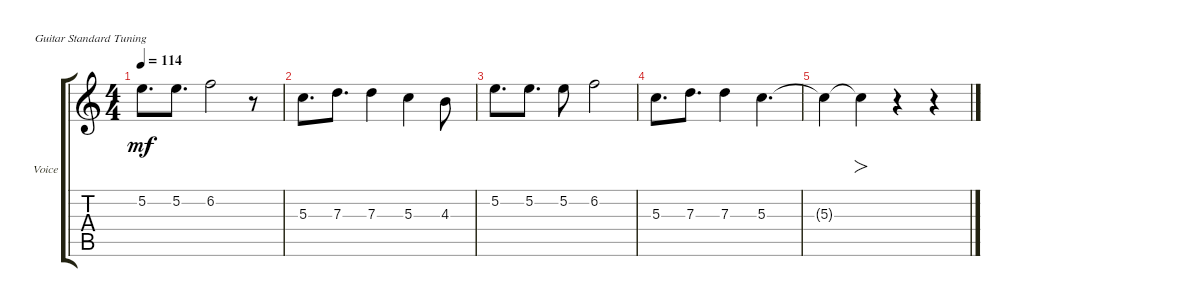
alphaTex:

\bracketExtendMode groupsimilarinstruments
\firstSystemTrackNameOrientation horizontal
\otherSystemsTrackNameOrientation horizontal
\track ("Voice" "Voice") {mute instrument acousticguitarsteel}
\staff {score tabs}
\tuning (E4 B3 G3 D3 A2 E2)
\ts (4 4)
\tempo 114
\clef g2
\scale
0.333333
\ks c
5.2.8{d dy mf} 5.2.8{d} 6.2.2 r.8 |
5.3.8{d} 7.3.8{d} 7.3.4 5.3.4 4.3.8 |
5.2.8{d} 5.2.8{d} 5.2.8 6.2.2 |
5.3.8{d} 7.3.8{d} 7.3.4 5.3.4{d} |
5.3{t}.4 5.3{t}.4{fo} r.4 r.4
